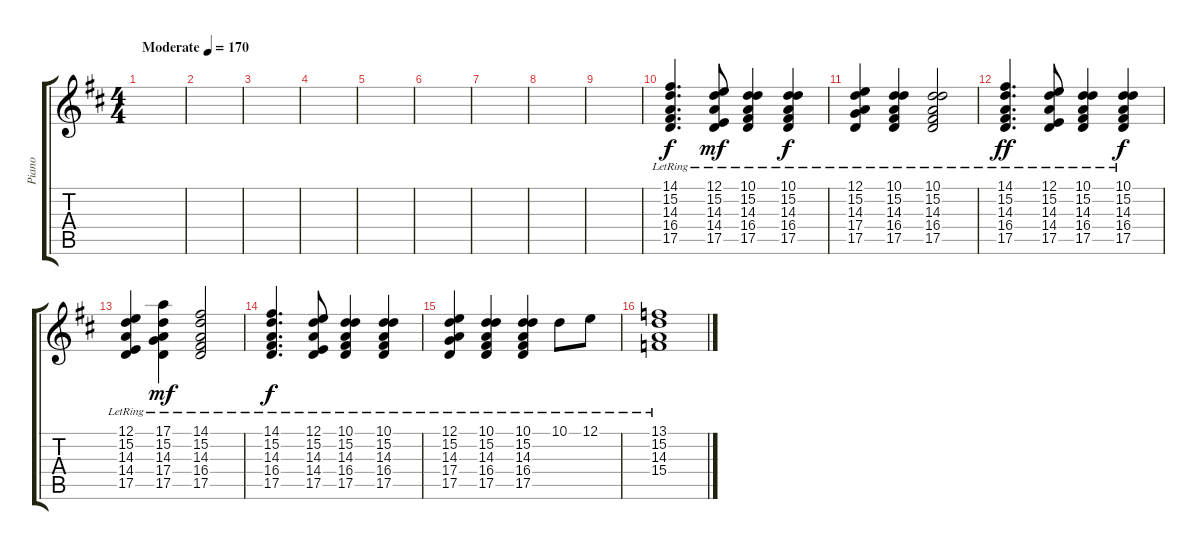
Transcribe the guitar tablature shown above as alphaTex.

\track ("Piano" "Piano") {instrument acousticgrandpiano}
\staff {score tabs}
\tuning (E4 B3 G3 D3 A2 E2) {hide}
\ts (4 4)
\tempo (170 "Moderate")
\clef g2
\ks d
|
|
|
|
|
|
|
|
|
(14.1{lr} 15.2{lr} 14.3{lr} 16.4{lr} 17.5{lr}).4{d} (12.1{lr} 15.2{lr} 14.3{lr} 14.4{lr} 17.5{lr}).8{dy mf} (10.1{lr} 15.2{lr} 14.3{lr} 16.4{lr} 17.5{lr}).4 (10.1{lr} 15.2{lr} 14.3{lr} 16.4{lr} 17.5{lr}).4{dy f} |
(12.1{lr} 15.2{lr} 14.3{lr} 17.4{lr} 17.5{lr}).4 (10.1{lr} 15.2{lr} 14.3{lr} 16.4{lr} 17.5{lr}).4 (10.1{lr} 15.2{lr} 14.3{lr} 16.4{lr} 17.5{lr}).2 |
(14.1{lr} 15.2{lr} 14.3{lr} 16.4{lr} 17.5{lr}).4{d dy ff} (12.1{lr} 15.2{lr} 14.3{lr} 14.4{lr} 17.5{lr}).8 (10.1{lr} 15.2{lr} 14.3{lr} 16.4{lr} 17.5{lr}).4 (10.1{lr} 15.2{lr} 14.3{lr} 16.4{lr} 17.5{lr}).4{dy f} |
(12.1{lr} 15.2{lr} 14.3{lr} 14.4{lr} 17.5{lr}).4 (17.1{lr} 15.2{lr} 14.3{lr} 17.4{lr} 17.5{lr}).4{dy mf} (14.1{lr} 15.2{lr} 14.3{lr} 16.4{lr} 17.5{lr}).2 |
(14.1{lr} 15.2{lr} 14.3{lr} 16.4{lr} 17.5{lr}).4{d dy f} (12.1{lr} 15.2{lr} 14.3{lr} 14.4{lr} 17.5{lr}).8 (10.1{lr} 15.2{lr} 14.3{lr} 16.4{lr} 17.5{lr}).4 (10.1{lr} 15.2{lr} 14.3{lr} 16.4{lr} 17.5{lr}).4 |
(12.1{lr} 15.2{lr} 14.3{lr} 17.4{lr} 17.5{lr}).4 (10.1{lr} 15.2{lr} 14.3{lr} 16.4{lr} 17.5{lr}).4 (10.1{lr} 15.2{lr} 14.3{lr} 16.4{lr} 17.5{lr}).4 10.1{lr}.8 12.1{lr}.8 |
(13.1{lr} 15.2{lr} 14.3{lr} 15.4{lr}).1
